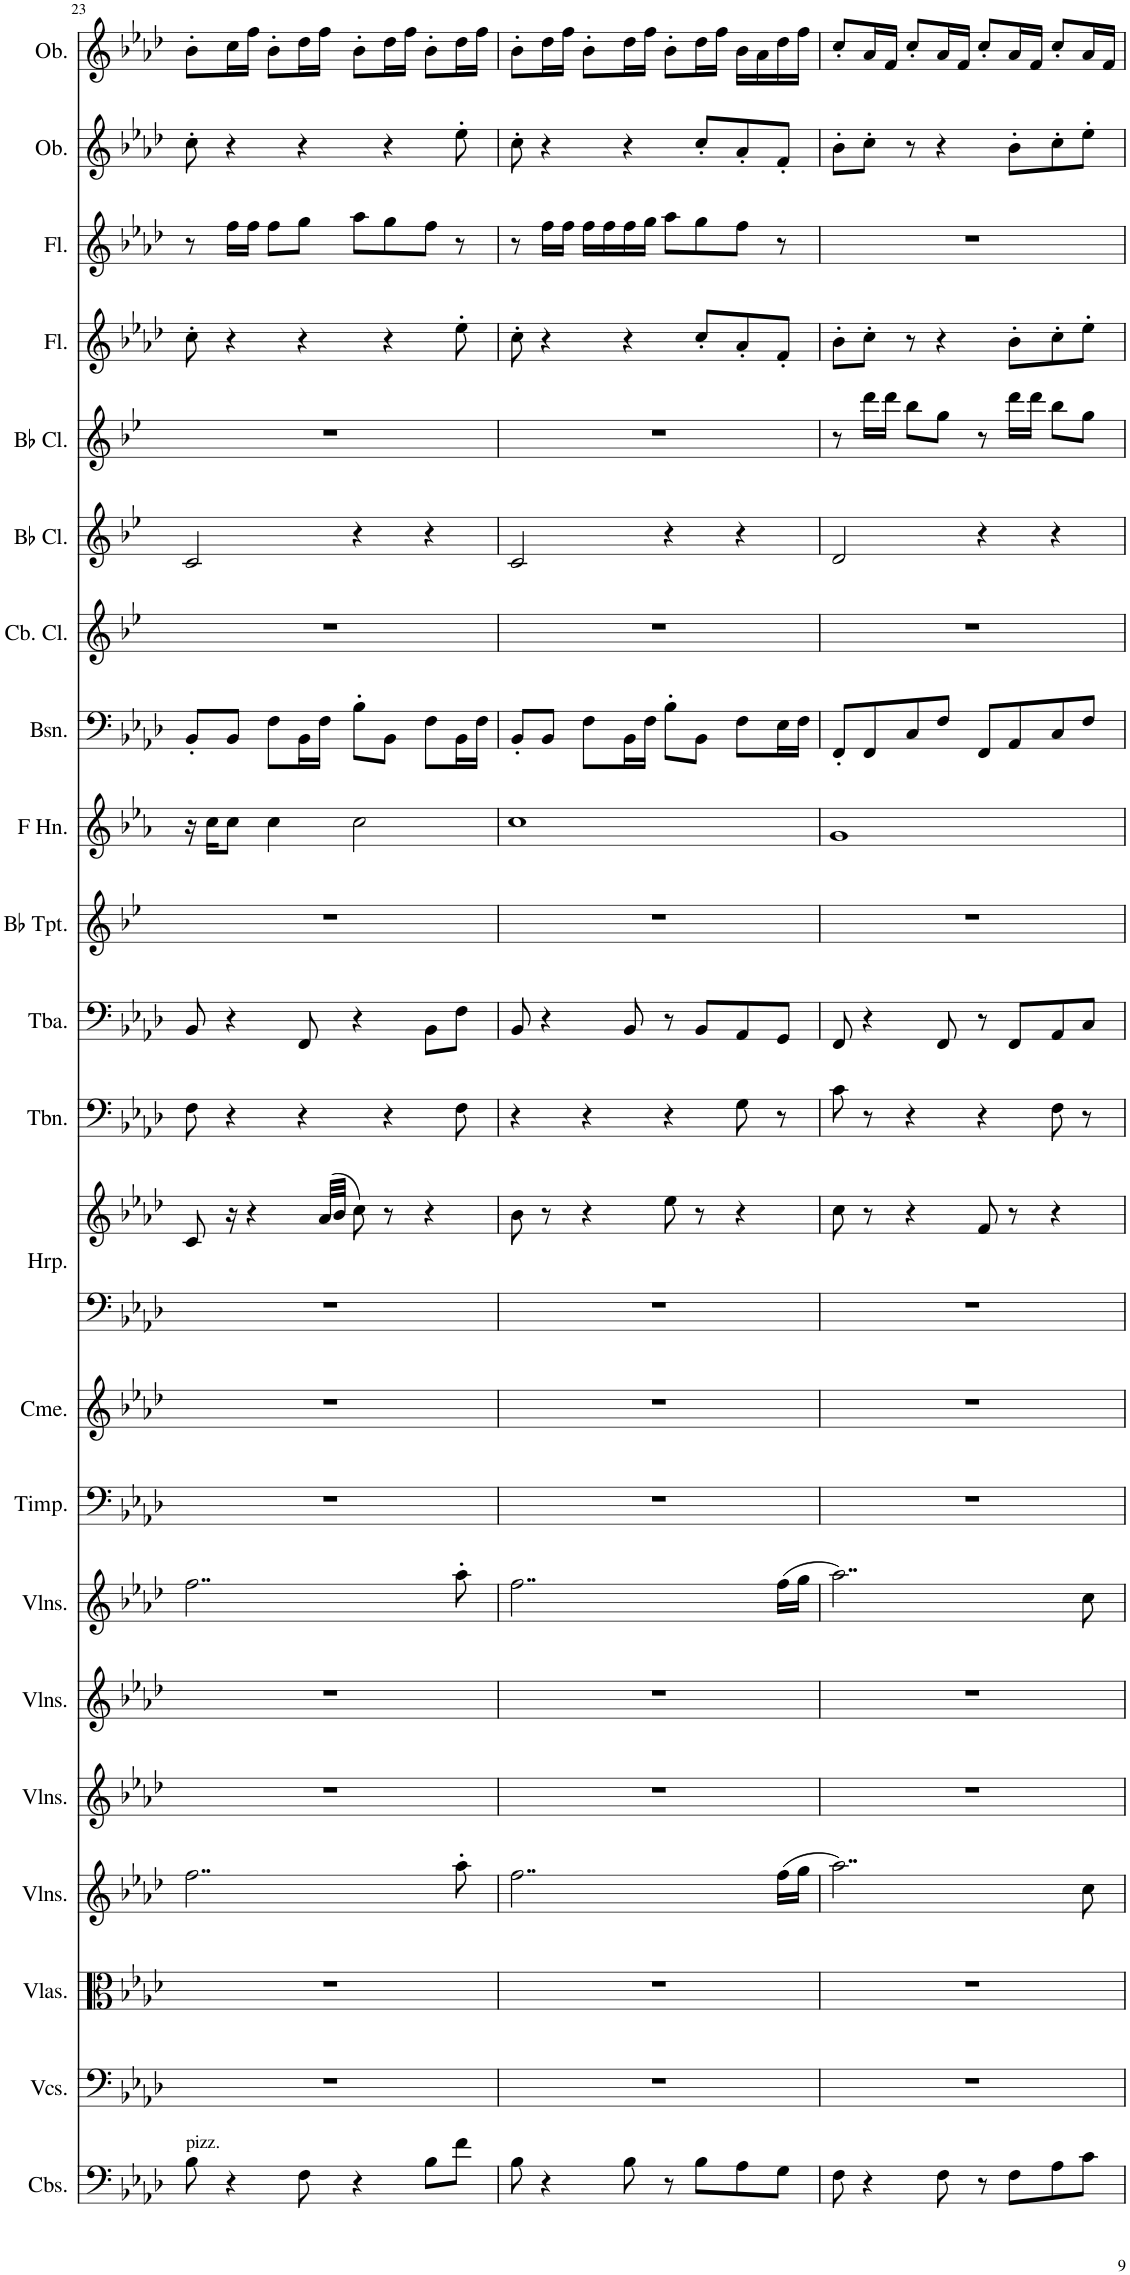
**kern	**kern	**kern	**kern	**kern	**kern	**kern	**kern	**kern	**kern	**kern	**kern	**kern	**kern	**kern	**kern	**kern	**kern	**kern	**kern	**kern	**kern	**kern
*part22	*part21	*part20	*part19	*part18	*part17	*part16	*part15	*part14	*part13	*part13	*part12	*part11	*part10	*part9	*part8	*part7	*part6	*part5	*part4	*part3	*part2	*part1
*staff23	*staff22	*staff21	*staff20	*staff19	*staff18	*staff17	*staff16	*staff15	*staff14	*staff13	*staff12	*staff11	*staff10	*staff9	*staff8	*staff7	*staff6	*staff5	*staff4	*staff3	*staff2	*staff1
*I"Contrabasses	*I"Violoncellos	*I"Violas	*I"Violins	*I"Violins	*I"Violins	*I"Violins	*I"Timpani	*I"Chimes	*I"Harp	*	*I"Trombone	*I"Tuba	*I"Bb Trumpet	*I"Horn in F	*I"Bassoon	*I"Contrabass Clarinet	*I"Bb Clarinet	*I"Bb Clarinet	*I"Flute	*I"Flute	*I"Oboe	*I"Oboe
*I'Cbs.	*I'Vcs.	*I'Vlas.	*I'Vlns.	*I'Vlns.	*I'Vlns.	*I'Vlns.	*I'Timp.	*I'Cme.	*I'Hrp.	*	*I'Tbn.	*I'Tba.	*I'Bb Tpt.	*	*I'Bsn.	*I'Cb. Cl.	*I'Bb Cl.	*I'Bb Cl.	*I'Fl.	*I'Fl.	*I'Ob.	*I'Ob.
!!LO:PB:g=z
*clefF4	*clefF4	*clefC3	*clefG2	*clefG2	*clefG2	*clefG2	*clefF4	*clefG2	*clefF4	*clefG2	*clefF4	*clefF4	*clefG2	*clefG2	*clefF4	*clefG2	*clefG2	*clefG2	*clefG2	*clefG2	*clefG2	*clefG2
*Trd7c12	*	*	*	*	*	*	*	*	*	*	*	*	*Trd1c2	*Trd4c7	*	*Trd15c26	*Trd1c2	*Trd1c2	*	*	*	*
*k[b-e-a-d-]	*k[b-e-a-d-]	*k[b-e-a-d-]	*k[b-e-a-d-]	*k[b-e-a-d-]	*k[b-e-a-d-]	*k[b-e-a-d-]	*k[b-e-a-d-]	*k[b-e-a-d-]	*k[b-e-a-d-]	*k[b-e-a-d-]	*k[b-e-a-d-]	*k[b-e-a-d-]	*k[b-e-]	*k[b-e-a-]	*k[b-e-a-d-]	*k[b-e-]	*k[b-e-]	*k[b-e-]	*k[b-e-a-d-]	*k[b-e-a-d-]	*k[b-e-a-d-]	*k[b-e-a-d-]
*M4/4	*M4/4	*M4/4	*M4/4	*M4/4	*M4/4	*M4/4	*M4/4	*M4/4	*M4/4	*M4/4	*M4/4	*M4/4	*M4/4	*M4/4	*M4/4	*M4/4	*M4/4	*M4/4	*M4/4	*M4/4	*M4/4	*M4/4
=23	=23	=23	=23	=23	=23	=23	=23	=23	=23	=23	=23	=23	=23	=23	=23	=23	=23	=23	=23	=23	=23	=23
!LO:TX:a:t=pizz.	!	!	!	!	!	!	!	!	!	!	!	!	!	!	!	!	!	!	!	!	!	!
8B-\	1r	1r	2..ff\	1r	1r	2..ff\	1r	1r	1r	8c/	8F\	8BB-/	1r	16r	8BB-'/L	1r	2c/	1r	8cc'\	8r	8cc'\	8b-'\L
.	.	.	.	.	.	.	.	.	.	.	.	.	.	16cc\KL	.	.	.	.	.	.	.	.
4r	.	.	.	.	.	.	.	.	.	16r	4r	4r	.	8cc\J	8BB-/J	.	.	.	4r	16ff\LL	4r	16cc\L
.	.	.	.	.	.	.	.	.	.	4r	.	.	.	.	.	.	.	.	.	16ff\JJ	.	16ff\JJ
.	.	.	.	.	.	.	.	.	.	.	.	.	.	4cc\	8F\L	.	.	.	.	8ff\L	.	8b-'\L
8F\	.	.	.	.	.	.	.	.	.	.	4r	8FF/	.	.	16BB-\L	.	.	.	4r	8gg\J	4r	16dd-\L
.	.	.	.	.	.	.	.	.	.	(32a-/LLL	.	.	.	.	16F\JJ	.	.	.	.	.	.	16ff\JJ
.	.	.	.	.	.	.	.	.	.	32b-/JJJ	.	.	.	.	.	.	.	.	.	.	.	.
4r	.	.	.	.	.	.	.	.	.	8cc\)	.	4r	.	2cc\	8B-'\L	.	4r	.	.	8aa-\L	.	8b-'\L
.	.	.	.	.	.	.	.	.	.	8r	4r	.	.	.	8BB-\J	.	.	.	4r	8gg\	4r	16dd-\L
.	.	.	.	.	.	.	.	.	.	.	.	.	.	.	.	.	.	.	.	.	.	16ff\JJ
8B-\L	.	.	.	.	.	.	.	.	.	4r	.	8BB-\L	.	.	8F\L	.	4r	.	.	8ff\J	.	8b-'\L
8f\J	.	.	8aa-'\	.	.	8aa-'\	.	.	.	.	8F\	8F\J	.	.	16BB-\L	.	.	.	8ee-'\	8r	8ee-'\	16dd-\L
.	.	.	.	.	.	.	.	.	.	.	.	.	.	.	16F\JJ	.	.	.	.	.	.	16ff\JJ
=24	=24	=24	=24	=24	=24	=24	=24	=24	=24	=24	=24	=24	=24	=24	=24	=24	=24	=24	=24	=24	=24	=24
8B-\	1r	1r	2..ff\	1r	1r	2..ff\	1r	1r	1r	8b-\	4r	8BB-/	1r	1cc	8BB-'/L	1r	2c/	1r	8cc'\	8r	8cc'\	8b-'\L
4r	.	.	.	.	.	.	.	.	.	8r	.	4r	.	.	8BB-/J	.	.	.	4r	16ff\LL	4r	16dd-\L
.	.	.	.	.	.	.	.	.	.	.	.	.	.	.	.	.	.	.	.	16ff\JJ	.	16ff\JJ
.	.	.	.	.	.	.	.	.	.	4r	4r	.	.	.	8F\L	.	.	.	.	16ff\LL	.	8b-'\L
.	.	.	.	.	.	.	.	.	.	.	.	.	.	.	.	.	.	.	.	16ff\	.	.
8B-\	.	.	.	.	.	.	.	.	.	.	.	8BB-/	.	.	16BB-\L	.	.	.	4r	16ff\	4r	16dd-\L
.	.	.	.	.	.	.	.	.	.	.	.	.	.	.	16F\JJ	.	.	.	.	16gg\JJ	.	16ff\JJ
8r	.	.	.	.	.	.	.	.	.	8ee-\	4r	8r	.	.	8B-'\L	.	4r	.	.	8aa-\L	.	8b-'\L
8B-\L	.	.	.	.	.	.	.	.	.	8r	.	8BB-/L	.	.	8BB-\J	.	.	.	8cc'/L	8gg\	8cc'/L	16dd-\L
.	.	.	.	.	.	.	.	.	.	.	.	.	.	.	.	.	.	.	.	.	.	16ff\JJ
8A-\	.	.	.	.	.	.	.	.	.	4r	8G\	8AA-/	.	.	8F\L	.	4r	.	8a-'/	8ff\J	8a-'/	16b-\LL
.	.	.	.	.	.	.	.	.	.	.	.	.	.	.	.	.	.	.	.	.	.	16a-\
8G\J	.	.	(16ff\LL	.	.	(16ff\LL	.	.	.	.	8r	8GG/J	.	.	16E-\L	.	.	.	8f'/J	8r	8f'/J	16dd-\
.	.	.	16gg\JJ	.	.	16gg\JJ	.	.	.	.	.	.	.	.	16F\JJ	.	.	.	.	.	.	16ff\JJ
=25	=25	=25	=25	=25	=25	=25	=25	=25	=25	=25	=25	=25	=25	=25	=25	=25	=25	=25	=25	=25	=25	=25
8F\	1r	1r	2..aa-\)	1r	1r	2..aa-\)	1r	1r	1r	8cc\	8c\	8FF/	1r	1g	8FF'/L	1r	2d/	8r	8b-'\L	1r	8b-'\L	8cc'/L
4r	.	.	.	.	.	.	.	.	.	8r	8r	4r	.	.	8FF/	.	.	16ddd\LL	8cc'\J	.	8cc'\J	16a-/L
.	.	.	.	.	.	.	.	.	.	.	.	.	.	.	.	.	.	16ddd\JJ	.	.	.	16f/JJ
.	.	.	.	.	.	.	.	.	.	4r	4r	.	.	.	8C/	.	.	8bb-\L	8r	.	8r	8cc'/L
8F\	.	.	.	.	.	.	.	.	.	.	.	8FF/	.	.	8F/J	.	.	8gg\J	4r	.	4r	16a-/L
.	.	.	.	.	.	.	.	.	.	.	.	.	.	.	.	.	.	.	.	.	.	16f/JJ
8r	.	.	.	.	.	.	.	.	.	8f/	4r	8r	.	.	8FF/L	.	4r	8r	.	.	.	8cc'/L
8F\L	.	.	.	.	.	.	.	.	.	8r	.	8FF/L	.	.	8AA-/	.	.	16ddd\LL	8b-'\L	.	8b-'\L	16a-/L
.	.	.	.	.	.	.	.	.	.	.	.	.	.	.	.	.	.	16ddd\JJ	.	.	.	16f/JJ
8A-\	.	.	.	.	.	.	.	.	.	4r	8F\	8AA-/	.	.	8C/	.	4r	8bb-\L	8cc'\	.	8cc'\	8cc'/L
8c\J	.	.	8cc\	.	.	8cc\	.	.	.	.	8r	8C/J	.	.	8F/J	.	.	8gg\J	8ee-'\J	.	8ee-'\J	16a-/L
.	.	.	.	.	.	.	.	.	.	.	.	.	.	.	.	.	.	.	.	.	.	16f/JJ
=	=	=	=	=	=	=	=	=	=	=	=	=	=	=	=	=	=	=	=	=	=	=
*-	*-	*-	*-	*-	*-	*-	*-	*-	*-	*-	*-	*-	*-	*-	*-	*-	*-	*-	*-	*-	*-	*-
